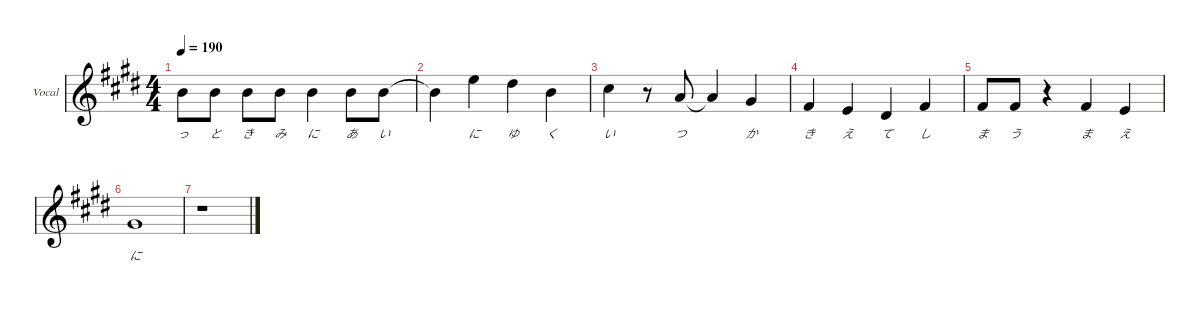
\defaultSystemsLayout 4
\hideDynamics
\bracketExtendMode nobrackets
\firstSystemTrackNameOrientation horizontal
\track ("Vocal" "Vocal") {defaultSystemsLayout 4 mute instrument lead7fifths}
\staff {score}
\tuning (E4 B3 G3 D3 A2 E2)
\ts (4 4)
\tempo 190
\clef g2
\ks e
7.1{acc forcenatural}.8{lyrics (0 "っ") lyrics (1 "") lyrics (2 "") lyrics (3 "") lyrics (4 "") dy f} 7.1{acc forcenatural}.8{lyrics (0 "と") lyrics (1 "") lyrics (2 "") lyrics (3 "") lyrics (4 "")} 7.1{acc forcenatural}.8{lyrics (0 "き") lyrics (1 "") lyrics (2 "") lyrics (3 "") lyrics (4 "")} 7.1{acc forcenatural}.8{lyrics (0 "み") lyrics (1 "") lyrics (2 "") lyrics (3 "") lyrics (4 "")} 7.1{acc forcenatural}.4{lyrics (0 "に") lyrics (1 "") lyrics (2 "") lyrics (3 "") lyrics (4 "")} 7.1{acc forcenatural}.8{lyrics (0 "あ") lyrics (1 "") lyrics (2 "") lyrics (3 "") lyrics (4 "")} 7.1{acc forcenatural}.8{lyrics (0 "い") lyrics (1 "") lyrics (2 "") lyrics (3 "") lyrics (4 "")} |
7.1{t acc forcenatural}.4 12.1{acc forcenatural}.4{lyrics (0 "に") lyrics (1 "") lyrics (2 "") lyrics (3 "") lyrics (4 "")} 11.1{acc #}.4{lyrics (0 "ゆ") lyrics (1 "") lyrics (2 "") lyrics (3 "") lyrics (4 "")} 7.1{acc forcenatural}.4{lyrics (0 "く") lyrics (1 "") lyrics (2 "") lyrics (3 "") lyrics (4 "")} |
9.1{acc #}.4{lyrics (0 "い") lyrics (1 "") lyrics (2 "") lyrics (3 "") lyrics (4 "")} r.8 5.1{acc forcenatural}.8{lyrics (0 "つ") lyrics (1 "") lyrics (2 "") lyrics (3 "") lyrics (4 "")} 5.1{t acc forcenatural}.4 4.1{acc #}.4{lyrics (0 "か") lyrics (1 "") lyrics (2 "") lyrics (3 "") lyrics (4 "")} |
2.1{acc #}.4{lyrics (0 "き") lyrics (1 "") lyrics (2 "") lyrics (3 "") lyrics (4 "")} 0.1{acc forcenatural}.4{lyrics (0 "え") lyrics (1 "") lyrics (2 "") lyrics (3 "") lyrics (4 "")} 4.2{acc #}.4{lyrics (0 "て") lyrics (1 "") lyrics (2 "") lyrics (3 "") lyrics (4 "")} 2.1{acc #}.4{lyrics (0 "し") lyrics (1 "") lyrics (2 "") lyrics (3 "") lyrics (4 "")} |
2.1{acc #}.8{lyrics (0 "ま") lyrics (1 "") lyrics (2 "") lyrics (3 "") lyrics (4 "")} 2.1{acc #}.8{lyrics (0 "う") lyrics (1 "") lyrics (2 "") lyrics (3 "") lyrics (4 "")} r.4 2.1{acc #}.4{lyrics (0 "ま") lyrics (1 "") lyrics (2 "") lyrics (3 "") lyrics (4 "")} 0.1{acc forcenatural}.4{lyrics (0 "え") lyrics (1 "") lyrics (2 "") lyrics (3 "") lyrics (4 "")} |
4.1{acc #}.1{lyrics (0 "に") lyrics (1 "") lyrics (2 "") lyrics (3 "") lyrics (4 "")} |
r.1
